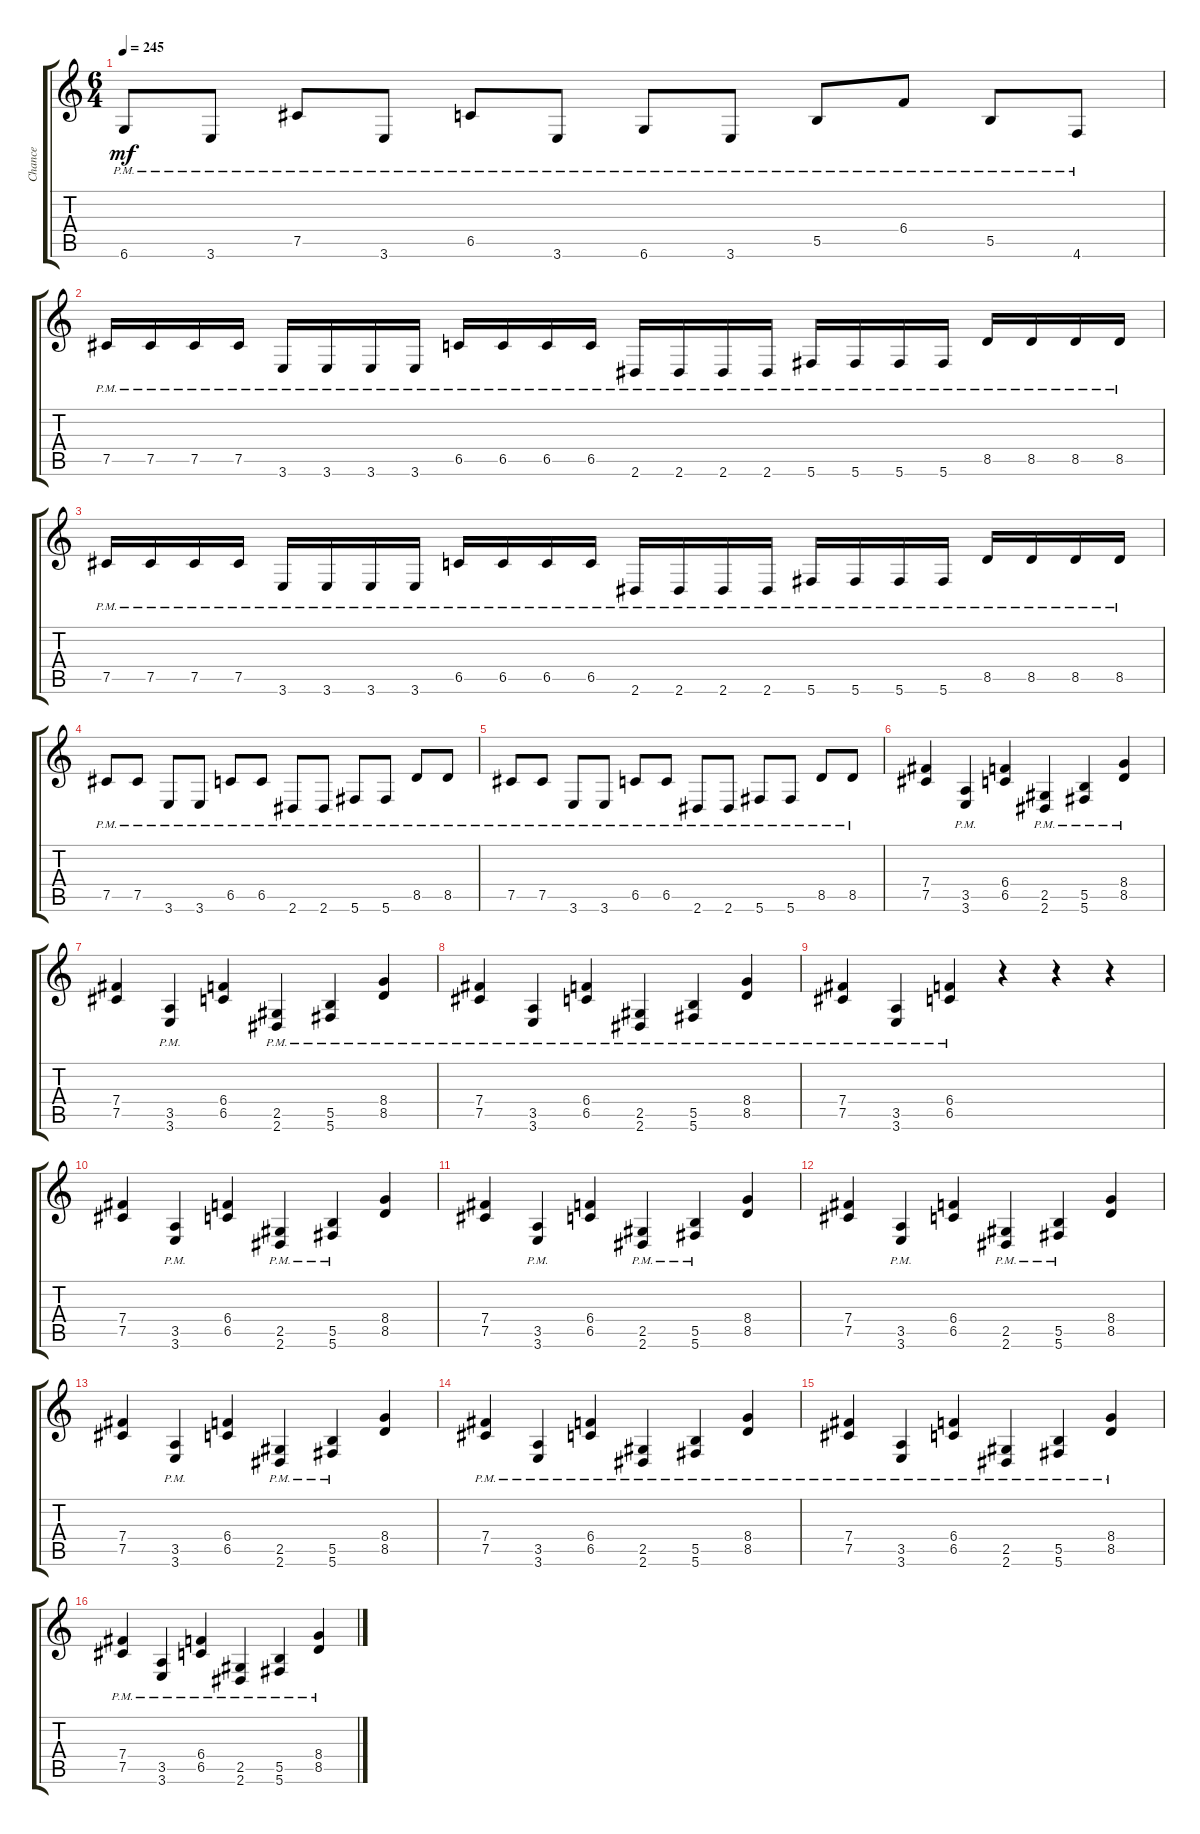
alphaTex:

\track ("Chance" "Chance") {instrument distortionguitar}
\staff {score tabs}
\tuning (Db4 Ab3 E3 B2 Gb2 Db2) {hide}
\ts (6 4)
\tempo 245
\clef g2
\ks c
6.6{pm}.8{dy mf} 3.6{pm}.8 7.5{pm}.8 3.6{pm}.8 6.5{pm}.8 3.6{pm}.8 6.6{pm}.8 3.6{pm}.8 5.5{pm}.8 6.4{pm}.8 5.5{pm}.8 4.6{pm}.8 |
7.5{pm}.16 7.5{pm}.16 7.5{pm}.16 7.5{pm}.16 3.6{pm}.16 3.6{pm}.16 3.6{pm}.16 3.6{pm}.16 6.5{pm}.16 6.5{pm}.16 6.5{pm}.16 6.5{pm}.16 2.6{pm}.16 2.6{pm}.16 2.6{pm}.16 2.6{pm}.16 5.6{pm}.16 5.6{pm}.16 5.6{pm}.16 5.6{pm}.16 8.5{pm}.16 8.5{pm}.16 8.5{pm}.16 8.5{pm}.16 |
7.5{pm}.16 7.5{pm}.16 7.5{pm}.16 7.5{pm}.16 3.6{pm}.16 3.6{pm}.16 3.6{pm}.16 3.6{pm}.16 6.5{pm}.16 6.5{pm}.16 6.5{pm}.16 6.5{pm}.16 2.6{pm}.16 2.6{pm}.16 2.6{pm}.16 2.6{pm}.16 5.6{pm}.16 5.6{pm}.16 5.6{pm}.16 5.6{pm}.16 8.5{pm}.16 8.5{pm}.16 8.5{pm}.16 8.5{pm}.16 |
7.5{pm}.8 7.5{pm}.8 3.6{pm}.8 3.6{pm}.8 6.5{pm}.8 6.5{pm}.8 2.6{pm}.8 2.6{pm}.8 5.6{pm}.8 5.6{pm}.8 8.5{pm}.8 8.5{pm}.8 |
7.5{pm}.8 7.5{pm}.8 3.6{pm}.8 3.6{pm}.8 6.5{pm}.8 6.5{pm}.8 2.6{pm}.8 2.6{pm}.8 5.6{pm}.8 5.6{pm}.8 8.5{pm}.8 8.5{pm}.8 |
(7.4 7.5).4 (3.5{pm} 3.6{pm}).4 (6.4 6.5).4 (2.5{pm} 2.6{pm}).4 (5.5{pm} 5.6{pm}).4 (8.4{pm} 8.5{pm}).4 |
(7.4 7.5).4 (3.5{pm} 3.6{pm}).4 (6.4 6.5).4 (2.5{pm} 2.6{pm}).4 (5.5{pm} 5.6{pm}).4 (8.4{pm} 8.5{pm}).4 |
(7.4{pm} 7.5{pm}).4 (3.5{pm} 3.6{pm}).4 (6.4{pm} 6.5{pm}).4 (2.5{pm} 2.6{pm}).4 (5.5{pm} 5.6{pm}).4 (8.4{pm} 8.5{pm}).4 |
(7.4{pm} 7.5{pm}).4 (3.5{pm} 3.6{pm}).4 (6.4{pm} 6.5{pm}).4 r.4 r.4 r.4 |
(7.4 7.5).4 (3.5{pm} 3.6{pm}).4 (6.4 6.5).4 (2.5{pm} 2.6{pm}).4 (5.5{pm} 5.6{pm}).4 (8.4 8.5).4 |
(7.4 7.5).4 (3.5{pm} 3.6{pm}).4 (6.4 6.5).4 (2.5{pm} 2.6{pm}).4 (5.5{pm} 5.6{pm}).4 (8.4 8.5).4 |
(7.4 7.5).4 (3.5{pm} 3.6{pm}).4 (6.4 6.5).4 (2.5{pm} 2.6{pm}).4 (5.5{pm} 5.6{pm}).4 (8.4 8.5).4 |
(7.4 7.5).4 (3.5{pm} 3.6{pm}).4 (6.4 6.5).4 (2.5{pm} 2.6{pm}).4 (5.5{pm} 5.6{pm}).4 (8.4 8.5).4 |
(7.4{pm} 7.5{pm}).4 (3.5{pm} 3.6{pm}).4 (6.4{pm} 6.5{pm}).4 (2.5{pm} 2.6{pm}).4 (5.5{pm} 5.6{pm}).4 (8.4{pm} 8.5{pm}).4 |
(7.4{pm} 7.5{pm}).4 (3.5{pm} 3.6{pm}).4 (6.4{pm} 6.5{pm}).4 (2.5{pm} 2.6{pm}).4 (5.5{pm} 5.6{pm}).4 (8.4{pm} 8.5{pm}).4 |
(7.4{pm} 7.5{pm}).4 (3.5{pm} 3.6{pm}).4 (6.4{pm} 6.5{pm}).4 (2.5{pm} 2.6{pm}).4 (5.5{pm} 5.6{pm}).4 (8.4{pm} 8.5{pm}).4
